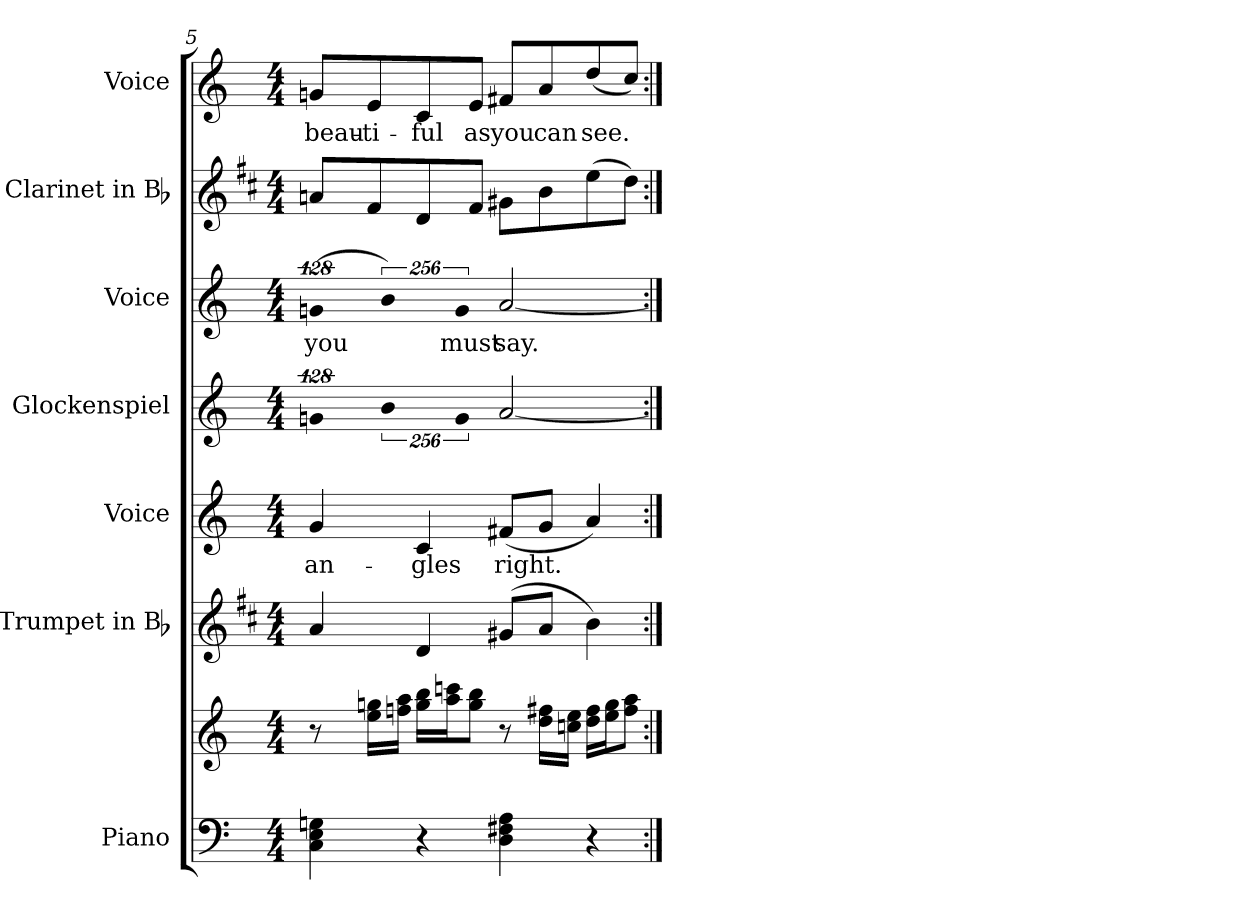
**kern	**kern	**kern	**kern	**text	**kern	**kern	**text	**kern	**kern	**text
*part7	*part7	*part6	*part5	*part5	*part4	*part3	*part3	*part2	*part1	*part1
*staff8	*staff7	*staff6	*staff5	*staff5	*staff4	*staff3	*staff3	*staff2	*staff1	*staff1
*I"Piano	*	*I"Trumpet in Bb	*I"Voice	*	*I"Glockenspiel	*I"Voice	*	*I"Clarinet in Bb	*I"Voice	*
*I'Pno.	*	*I'Tpt.	*I'Voice	*	*I'Glock.	*I'Voice	*	*I'Cl.	*I'Voice	*
*clefF4	*clefG2	*clefG2	*clefG2	*	*clefG2	*clefG2	*	*clefG2	*clefG2	*
*	*	*ITrd1c2	*	*	*ITrd-14c-24	*	*	*ITrd1c2	*	*
*k[]	*k[]	*k[]	*k[]	*	*k[]	*k[]	*	*k[]	*k[]	*
*C:	*C:	*C:	*C:	*	*C:	*C:	*	*C:	*C:	*
*M4/4	*M4/4	*M4/4	*M4/4	*	*M4/4	*M4/4	*	*M4/4	*M4/4	*
=5	=5	=5	=5	=5	=5	=5	=5	=5	=5	=5
!	!	!	!	!LO:LY:b:color=#000000	!LO:N:vis=4	!LO:N:vis=4	!	!	!	!
!	!	!	!	!	!	!	!LO:LY:b:color=#000000	!	!	!
!	!	!	!	!	!	!	!	!	!	!LO:LY:b:color=#000000
4Ci\ 4Ei 4Gni	8r	4gi/	4gi/	an-	512%85gggni/	(512%85gni/	you	8gni/L	8gni/L	beau-
!	!	!	!	!	!	!	!	!	!	!LO:LY:b:color=#000000
.	16eei\ 16ggniLL	.	.	.	.	.	.	8ei/	8ei/	-ti-
!	!	!	!	!	!LO:N:vis=4	!LO:N:vis=4	!	!	!	!
.	.	.	.	.	1024%171bbbi\	1024%171bi\)	.	.	.	.
.	16ffni\ 16aaiJJ	.	.	.	.	.	.	.	.	.
!	!	!	!	!LO:LY:b:color=#000000	!	!	!	!	!	!
!	!	!	!	!	!	!	!	!	!	!LO:LY:b:color=#000000
4r	16ggi\ 16bbiLL	4ci/	4ci/	-gles	.	.	.	8ci/	8ci/	-ful
.	16aai\ 16cccniJ	.	.	.	.	.	.	.	.	.
!	!	!	!	!	!LO:N:vis=4	!LO:N:vis=4	!	!	!	!
!	!	!	!	!	!	!	!LO:LY:b:color=#000000	!	!	!
.	.	.	.	.	1024%171gggi/	1024%171gi/	must	.	.	.
!	!	!	!	!	!	!	!	!	!	!LO:LY:b:color=#000000
.	8ggi\ 8bbiJ	.	.	.	.	.	.	8ei/J	8ei/J	as
!	!	!	!	!LO:LY:b:color=#000000	!	!	!	!	!	!
!	!	!	!	!	!	!	!LO:LY:b:color=#000000	!	!	!
!	!	!	!	!	!	!	!	!	!	!LO:LY:b:color=#000000
4Di\ 4F#Xi 4Ai	8r	(8f#Xi/L	(8f#Xi/L	right.	[2aaai/	[2ai/	say.	8f#Xi\L	8f#Xi/L	you
!	!	!	!	!	!	!	!	!	!	!LO:LY:b:color=#000000
.	16ddi\ 16ff#XiLL	8gi/J	8gi/J	.	.	.	.	8ai\	8ai/	can
.	16ccni\ 16eeiJJ	.	.	.	.	.	.	.	.	.
!	!	!	!	!	!	!	!	!	!	!LO:LY:b:color=#000000
4r	16ddi\ 16ff#iLL	4ai\)	4ai/)	.	.	.	.	(8ddi\	(8ddi/	see.
.	16eei\ 16ggiJ	.	.	.	.	.	.	.	.	.
.	8ff#i\ 8aaiJ	.	.	.	.	.	.	8cci\J)	8cci/J)	.
=:|!	=:|!	=:|!	=:|!	=:|!	=:|!	=:|!	=:|!	=:|!	=:|!	=:|!
*-	*-	*-	*-	*-	*-	*-	*-	*-	*-	*-
